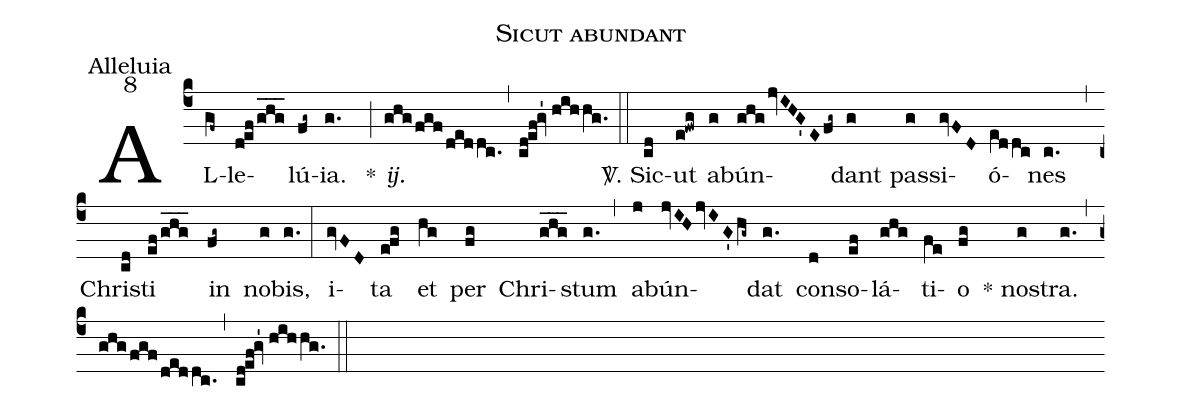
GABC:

name:Sicut abundant;
office-part:Alleluia;
mode:8;
%%
(c4) AL(gf~)le(defghg___)lú(fg~){ia}.(g.) <clear>*(;) <i>ij.</i>(ghgfgfdeddc.) (,) (cd!ef!gv'1//hihhg.) (::) <sp>V/</sp>. Sic(cd)ut(e!fwg) <nlba>a(g)bún(ghgjvIHG'Efg~)dant</nlba>(g) pas(g)si(gvFD)ó(e[ll:1]ddc)nes(c.) (,) Chri(cd)sti(ef/ghg___) in(fg~) no(g)bis,(g.) (:) i(gvFD)ta(efg) et(hg) per(fg) Chri(ghg___)stum(g.) (,) a(j)bún(jvIHjvIG'hg~)dat(g.) con(d)so(ef)lá(ghg)ti(fe)o(fg) * no(g)stra.(g.) (,) (ghgfgfdeddc.) (,) (cd!ef!gv'1//hihhg.) (::)
